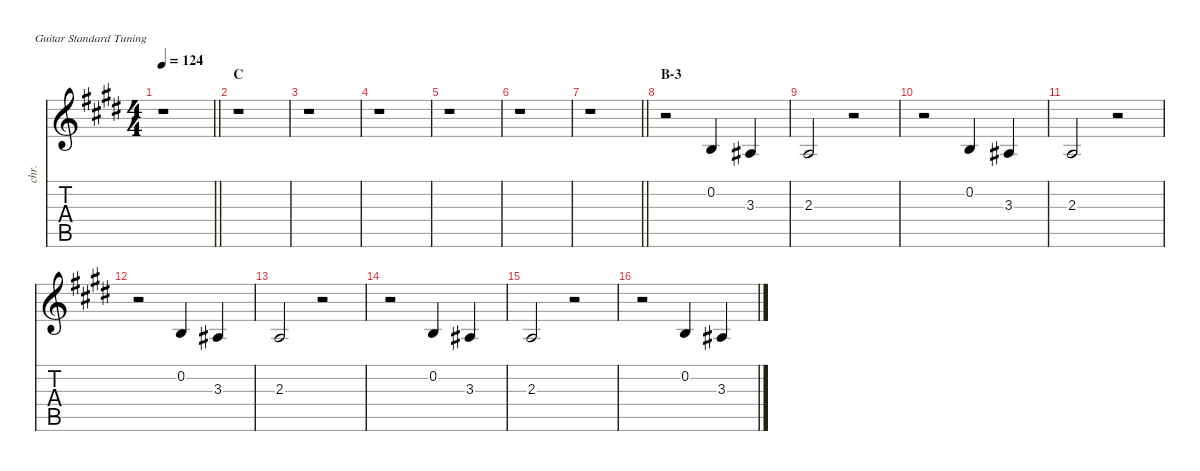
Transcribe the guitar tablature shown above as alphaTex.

\defaultSystemsLayout 4
\hideDynamics
\bracketExtendMode nobrackets
\track ("Chorus II" "chr.") {instrument voiceoohs}
\staff {score tabs}
\tuning (E4 B3 G3 D3 A2 E2)
\ts (4 4)
\tempo 124
\clef g2
\barLineRight lightlight
\ks e
r.1{dy ff} |
\section ("" "C")
r.1 |
r.1 |
r.1 |
r.1 |
r.1 |
\barLineRight lightlight
r.1 |
\section ("" "B-3")
r.2 0.2{acc forcenatural}.4 3.3{acc #}.4 |
2.3{acc forcenatural}.2 r.2 |
r.2 0.2{acc forcenatural}.4 3.3{acc #}.4 |
2.3{acc forcenatural}.2 r.2 |
r.2 0.2{acc forcenatural}.4 3.3{acc #}.4 |
2.3{acc forcenatural}.2 r.2 |
r.2 0.2{acc forcenatural}.4 3.3{acc #}.4 |
2.3{acc forcenatural}.2 r.2 |
r.2 0.2{acc forcenatural}.4 3.3{acc #}.4
